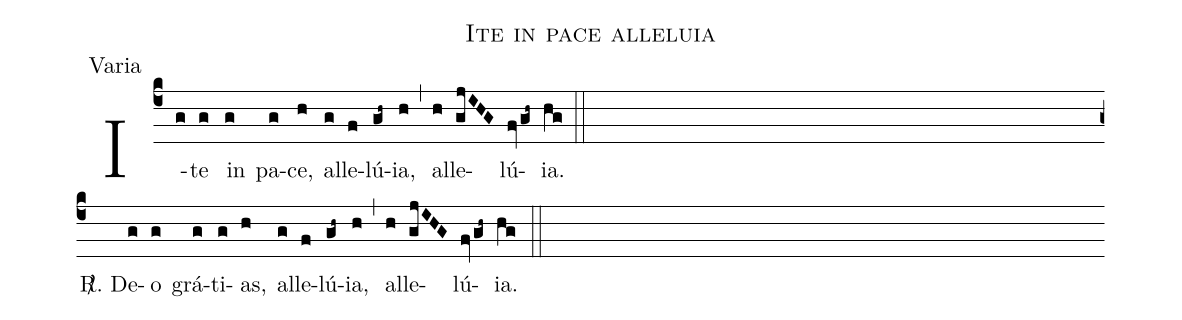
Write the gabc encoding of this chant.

name:Ite in pace alleluia;
office-part:Varia;
%%
(c4) I(g)te(g) in(g) pa(g)ce,(h) al(g)le(f)lú(gh~)ia,(h) (,) al(h)le(gjIHG)lú(fv/gh~)ia.(hg) (::Z+) <sp>R/</sp>. De(g)o(g) grá(g)ti(g)as,(h) al(g)le(f)lú(gh~)ia,(h) (,) al(h)le(gjIHG)lú(fv/gh~)ia.(hg) (::)
